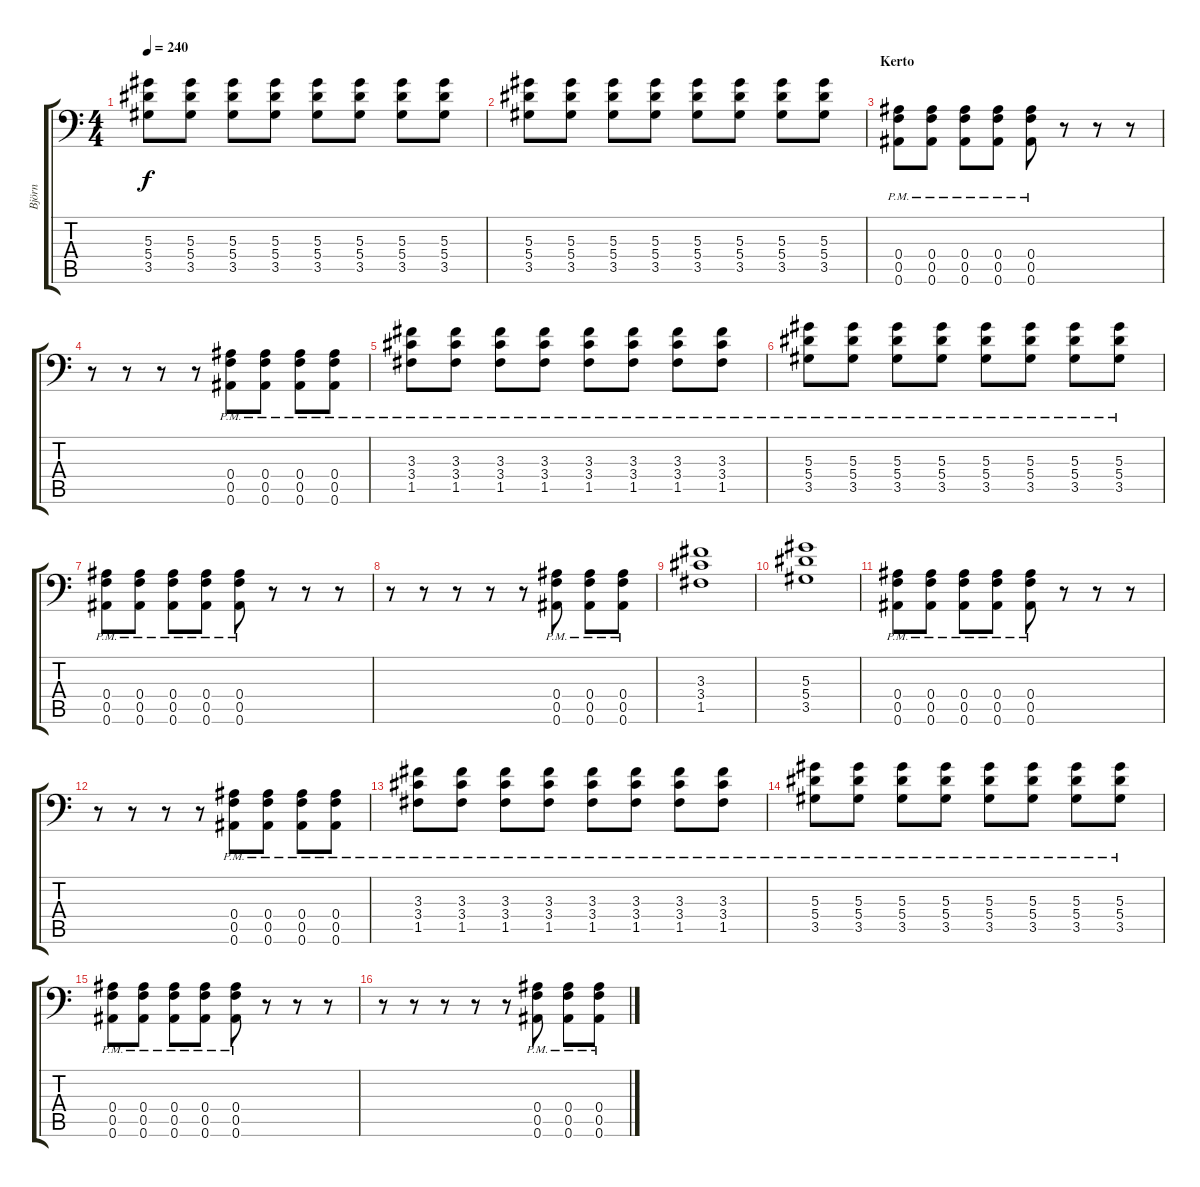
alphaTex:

\track ("Björn" "Björn") {instrument distortionguitar}
\staff {score tabs}
\tuning (C4 G3 Eb3 Bb2 F2 Bb1) {hide}
\ts (4 4)
\tempo 240
\clef f4
\ks c
(5.3 5.4 3.5).8{dy f} (5.3 5.4 3.5).8 (5.3 5.4 3.5).8 (5.3 5.4 3.5).8 (5.3 5.4 3.5).8 (5.3 5.4 3.5).8 (5.3 5.4 3.5).8 (5.3 5.4 3.5).8 |
(5.3 5.4 3.5).8 (5.3 5.4 3.5).8 (5.3 5.4 3.5).8 (5.3 5.4 3.5).8 (5.3 5.4 3.5).8 (5.3 5.4 3.5).8 (5.3 5.4 3.5).8 (5.3 5.4 3.5).8 |
\section ("" "Kerto")
(0.4{pm} 0.5{pm} 0.6{pm}).8 (0.4{pm} 0.5{pm} 0.6{pm}).8 (0.4{pm} 0.5{pm} 0.6{pm}).8 (0.4{pm} 0.5{pm} 0.6{pm}).8 (0.4{pm} 0.5{pm} 0.6{pm}).8 r.8 r.8 r.8 |
r.8 r.8 r.8 r.8 (0.4{pm} 0.5{pm} 0.6{pm}).8 (0.4{pm} 0.5{pm} 0.6{pm}).8 (0.4{pm} 0.5{pm} 0.6{pm}).8 (0.4{pm} 0.5{pm} 0.6{pm}).8 |
(3.3{pm} 3.4{pm} 1.5{pm}).8 (3.3{pm} 3.4{pm} 1.5{pm}).8 (3.3{pm} 3.4{pm} 1.5{pm}).8 (3.3{pm} 3.4{pm} 1.5{pm}).8 (3.3{pm} 3.4{pm} 1.5{pm}).8 (3.3{pm} 3.4{pm} 1.5{pm}).8 (3.3{pm} 3.4{pm} 1.5{pm}).8 (3.3{pm} 3.4{pm} 1.5{pm}).8 |
(5.3{pm} 5.4{pm} 3.5{pm}).8 (5.3{pm} 5.4{pm} 3.5{pm}).8 (5.3{pm} 5.4{pm} 3.5{pm}).8 (5.3{pm} 5.4{pm} 3.5{pm}).8 (5.3{pm} 5.4{pm} 3.5{pm}).8 (5.3{pm} 5.4{pm} 3.5{pm}).8 (5.3{pm} 5.4{pm} 3.5{pm}).8 (5.3{pm} 5.4{pm} 3.5{pm}).8 |
(0.4{pm} 0.5{pm} 0.6{pm}).8 (0.4{pm} 0.5{pm} 0.6{pm}).8 (0.4{pm} 0.5{pm} 0.6{pm}).8 (0.4{pm} 0.5{pm} 0.6{pm}).8 (0.4{pm} 0.5{pm} 0.6{pm}).8 r.8 r.8 r.8 |
r.8 r.8 r.8 r.8 r.8 (0.4{pm} 0.5{pm} 0.6{pm}).8 (0.4{pm} 0.5{pm} 0.6{pm}).8 (0.4{pm} 0.5{pm} 0.6{pm}).8 |
(3.3 3.4 1.5).1 |
(5.3 5.4 3.5).1 |
(0.4{pm} 0.5{pm} 0.6{pm}).8 (0.4{pm} 0.5{pm} 0.6{pm}).8 (0.4{pm} 0.5{pm} 0.6{pm}).8 (0.4{pm} 0.5{pm} 0.6{pm}).8 (0.4{pm} 0.5{pm} 0.6{pm}).8 r.8 r.8 r.8 |
r.8 r.8 r.8 r.8 (0.4{pm} 0.5{pm} 0.6{pm}).8 (0.4{pm} 0.5{pm} 0.6{pm}).8 (0.4{pm} 0.5{pm} 0.6{pm}).8 (0.4{pm} 0.5{pm} 0.6{pm}).8 |
(3.3{pm} 3.4{pm} 1.5{pm}).8 (3.3{pm} 3.4{pm} 1.5{pm}).8 (3.3{pm} 3.4{pm} 1.5{pm}).8 (3.3{pm} 3.4{pm} 1.5{pm}).8 (3.3{pm} 3.4{pm} 1.5{pm}).8 (3.3{pm} 3.4{pm} 1.5{pm}).8 (3.3{pm} 3.4{pm} 1.5{pm}).8 (3.3{pm} 3.4{pm} 1.5{pm}).8 |
(5.3{pm} 5.4{pm} 3.5{pm}).8 (5.3{pm} 5.4{pm} 3.5{pm}).8 (5.3{pm} 5.4{pm} 3.5{pm}).8 (5.3{pm} 5.4{pm} 3.5{pm}).8 (5.3{pm} 5.4{pm} 3.5{pm}).8 (5.3{pm} 5.4{pm} 3.5{pm}).8 (5.3{pm} 5.4{pm} 3.5{pm}).8 (5.3{pm} 5.4{pm} 3.5{pm}).8 |
(0.4{pm} 0.5{pm} 0.6{pm}).8 (0.4{pm} 0.5{pm} 0.6{pm}).8 (0.4{pm} 0.5{pm} 0.6{pm}).8 (0.4{pm} 0.5{pm} 0.6{pm}).8 (0.4{pm} 0.5{pm} 0.6{pm}).8 r.8 r.8 r.8 |
r.8 r.8 r.8 r.8 r.8 (0.4{pm} 0.5{pm} 0.6{pm}).8 (0.4{pm} 0.5{pm} 0.6{pm}).8 (0.4{pm} 0.5{pm} 0.6{pm}).8
